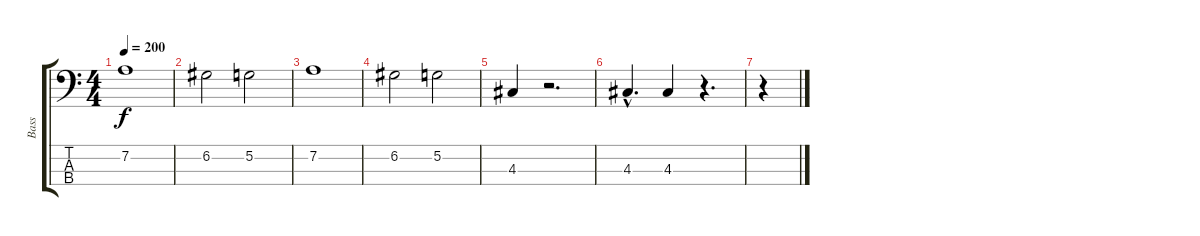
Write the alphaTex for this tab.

\track ("Bass" "Bass") {instrument electricbasspick}
\staff {score tabs}
\tuning (G2 D2 A1 E1) {hide}
\ts (4 4)
\tempo 200
\clef f4
\ks c
7.2.1{dy f} |
6.2.2 5.2.2 |
7.2.1 |
6.2.2 5.2.2 |
4.3.4 r.2{d} |
4.3{hac}.4{d} 4.3.4 r.4{d} |
r.4
